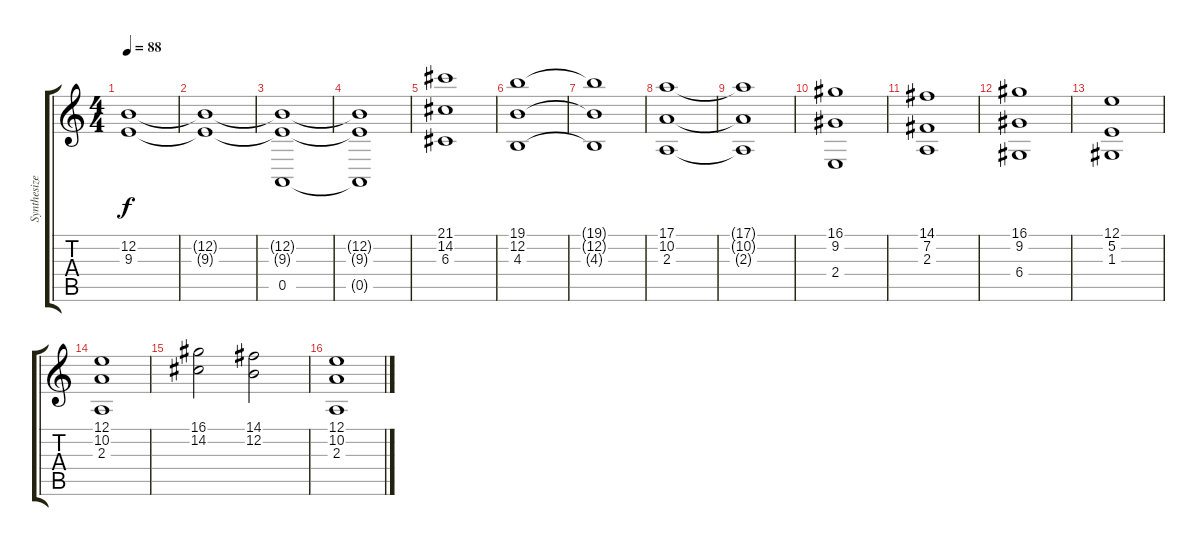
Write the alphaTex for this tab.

\track ("Synthesizer" "Synthesize") {instrument stringensemble2}
\staff {score tabs}
\tuning (E4 B3 G3 D3 A2 E2) {hide}
\ts (4 4)
\section ("" "")
\tempo 88
\clef g2
\ks c
(12.2 9.3).1{dy f} |
(12.2{t} 9.3{t}).1 |
(12.2{t} 9.3{t} 0.5).1 |
(12.2{t} 9.3{t} 0.5{t}).1 |
\section ("" "")
(21.1 14.2 6.3).1 |
(19.1 12.2 4.3).1 |
(19.1{t} 12.2{t} 4.3{t}).1 |
(17.1 10.2 2.3).1 |
(17.1{t} 10.2{t} 2.3{t}).1 |
(16.1 9.2 2.4).1 |
(14.1 7.2 2.3).1 |
(16.1 9.2 6.4).1 |
(12.1 5.2 1.3).1 |
\section ("" "")
(12.1 10.2 2.3).1 |
(16.1 14.2).2 (14.1 12.2).2 |
(12.1 10.2 2.3).1
